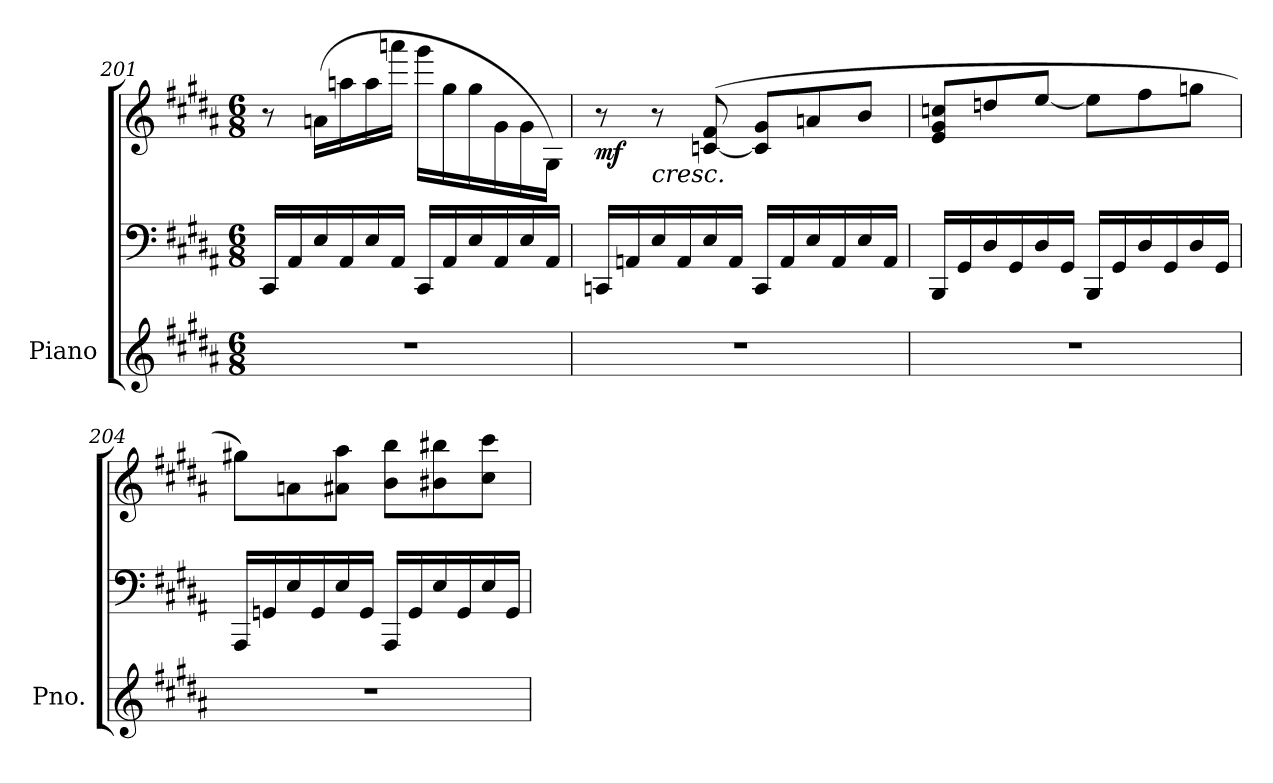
**kern	**kern	**kern	**dynam
*part1	*part1	*part1	*part1
*staff3	*staff2	*staff1	*staff1/2/3
*I"Piano	*	*	*
*I'Pno.	*	*	*
*clefG2	*clefF4	*clefG2	*
*k[f#c#g#d#a#]	*k[f#c#g#d#a#]	*k[f#c#g#d#a#]	*
*M6/8	*M6/8	*M6/8	*
=201	=201	=201	=201
2.r	16CC#/LL	8r	.
.	16AA#/	.	.
.	16E/	(>16an\LL	.
.	16AA#/	16aan\	.
.	16E/	16aa\	.
.	16AA#/JJ	16aaan\JJ	.
.	16CC#/LL	16ggg#\LL	.
.	16AA#/	16gg#\	.
.	16E/	16gg#\	.
.	16AA#/	16g#\	.
.	16E/	16g#\	.
.	16AA#/JJ	16G#\JJ)	.
!!LO:LB:g=z
=202	=202	=202	=202
!	!	!	!LO:DY:b
2.r	16CCn/LL	8r	mf
.	16AAn/	.	.
!	!	!LO:TX:b:i:t=cresc.	!
.	16E/	8r	.
.	16AA/	.	.
.	16E/	(>[8cn/ 8f#/	.
.	16AA/JJ	.	.
.	16CC/LL	8c/] 8g#/L	.
.	16AA/	.	.
.	16E/	8an/	.
.	16AA/	.	.
.	16E/	8b/J	.
.	16AA/JJ	.	.
=203	=203	=203	=203
2.r	16BBB/LL	8e/ 8g#/ 8ccn/L	.
.	16GG#/	.	.
.	16D#/	8ddn/	.
.	16GG#/	.	.
.	16D#/	[8ee/J	.
.	16GG#/JJ	.	.
.	16BBB/LL	8ee\L]	.
.	16GG#/	.	.
.	16D#/	8ff#\	.
.	16GG#/	.	.
.	16D#/	8ggn\J	.
.	16GG#/JJ	.	.
=204	=204	=204	=204
2.r	16AAA#/LL	8gg#X\L)	.
.	16GGn/	.	.
.	16E/	8an\	.
.	16GG/	.	.
.	16E/	8a#X\ 8aa#\J	.
.	16GG/JJ	.	.
.	16AAA#/LL	8b\ 8bb\L	.
.	16GG/	.	.
.	16E/	8b#X\ 8bb#X\	.
.	16GG/	.	.
.	16E/	8cc#\ 8ccc#\J	.
.	16GG/JJ	.	.
=	=	=	=
*-	*-	*-	*-
